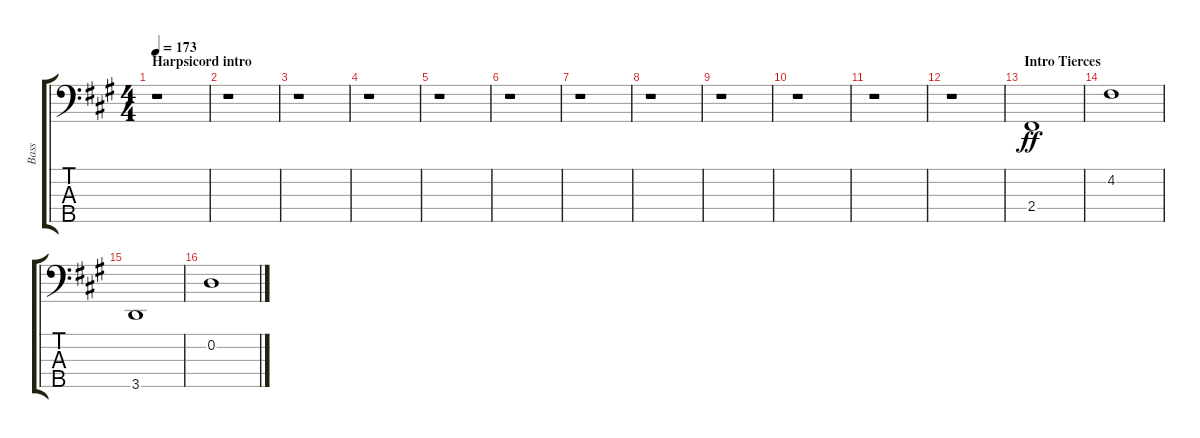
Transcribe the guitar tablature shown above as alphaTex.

\track ("Bass" "Bass") {instrument electricbassfinger}
\staff {score tabs}
\tuning (G2 D2 A1 E1 B0) {hide}
\ts (4 4)
\section ("" "Harpsicord intro")
\tempo 173
\clef f4
\ks f#minor
r.1{dy ff instrument electricbassfinger} |
r.1 |
r.1 |
r.1 |
r.1 |
r.1 |
r.1 |
r.1 |
r.1 |
r.1 |
r.1 |
r.1 |
\section ("" "Intro Tierces")
2.4.1 |
4.2.1 |
3.5.1 |
0.2.1
